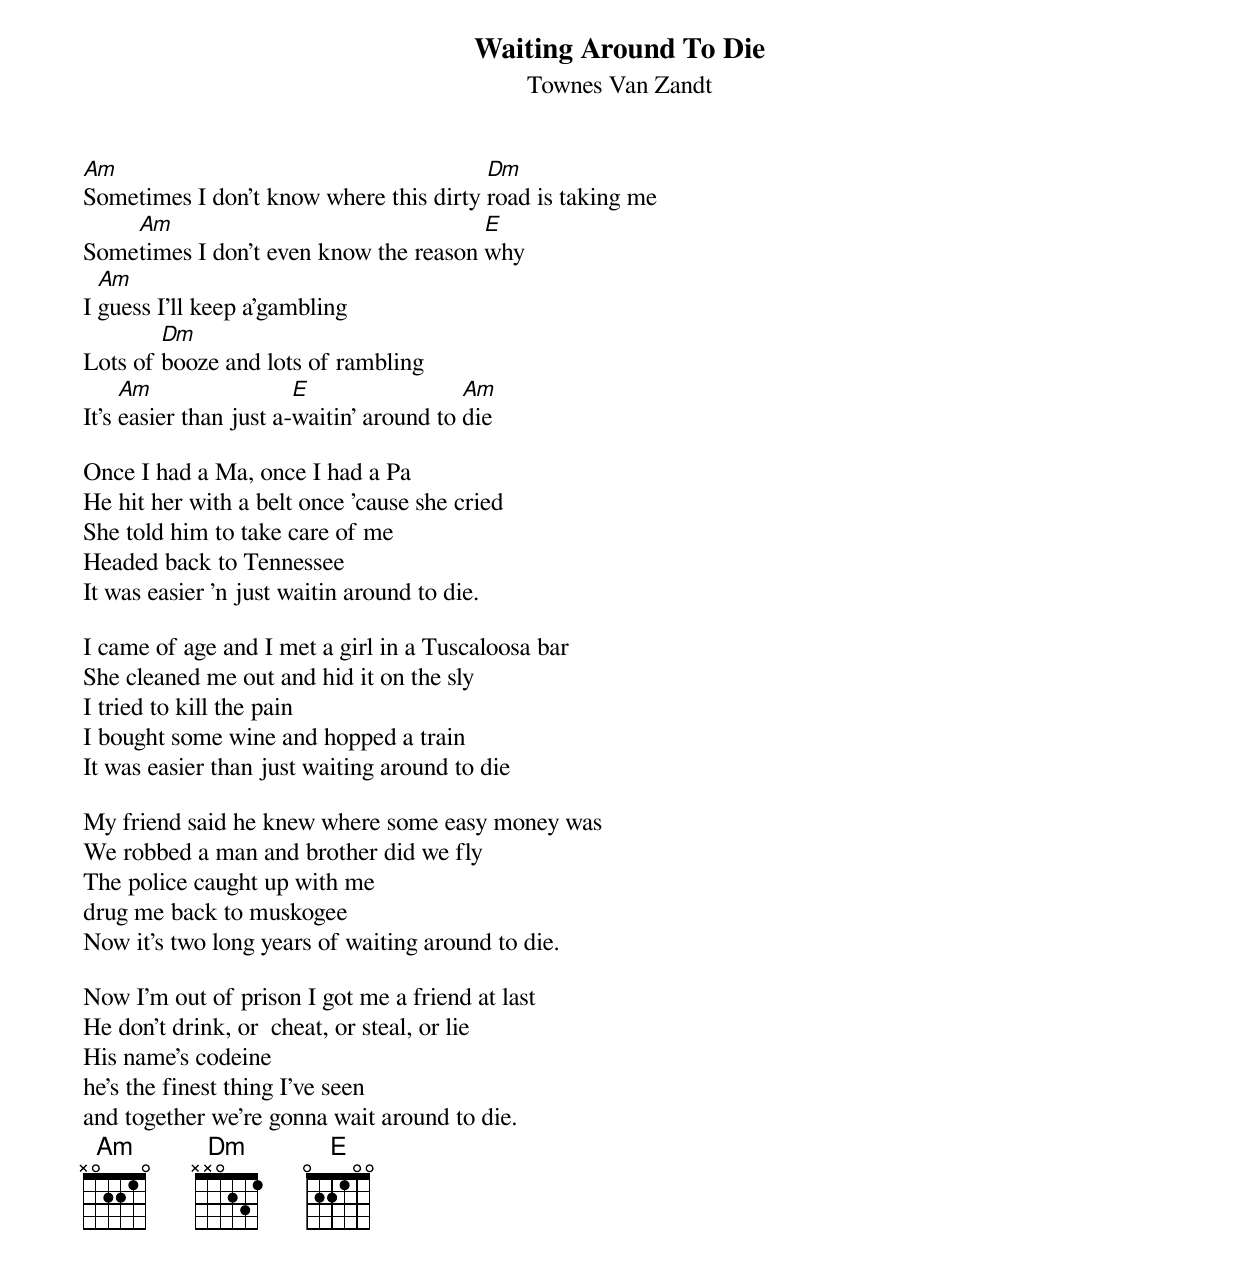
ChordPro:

{t:Waiting Around To Die}
{st:Townes Van Zandt}
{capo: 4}

[Am]Sometimes I don't know where this dirty [Dm]road is taking me
Some[Am]times I don't even know the reason [E]why
I [Am]guess I'll keep a'gambling
Lots of [Dm]booze and lots of rambling
It's [Am]easier than just a-[E]waitin' around to [Am]die

Once I had a Ma, once I had a Pa
He hit her with a belt once 'cause she cried
She told him to take care of me
Headed back to Tennessee
It was easier 'n just waitin around to die.

I came of age and I met a girl in a Tuscaloosa bar
She cleaned me out and hid it on the sly
I tried to kill the pain
I bought some wine and hopped a train
It was easier than just waiting around to die

My friend said he knew where some easy money was
We robbed a man and brother did we fly
The police caught up with me
drug me back to muskogee
Now it's two long years of waiting around to die.

Now I'm out of prison I got me a friend at last
He don't drink, or  cheat, or steal, or lie
His name's codeine
he's the finest thing I've seen
and together we're gonna wait around to die.
